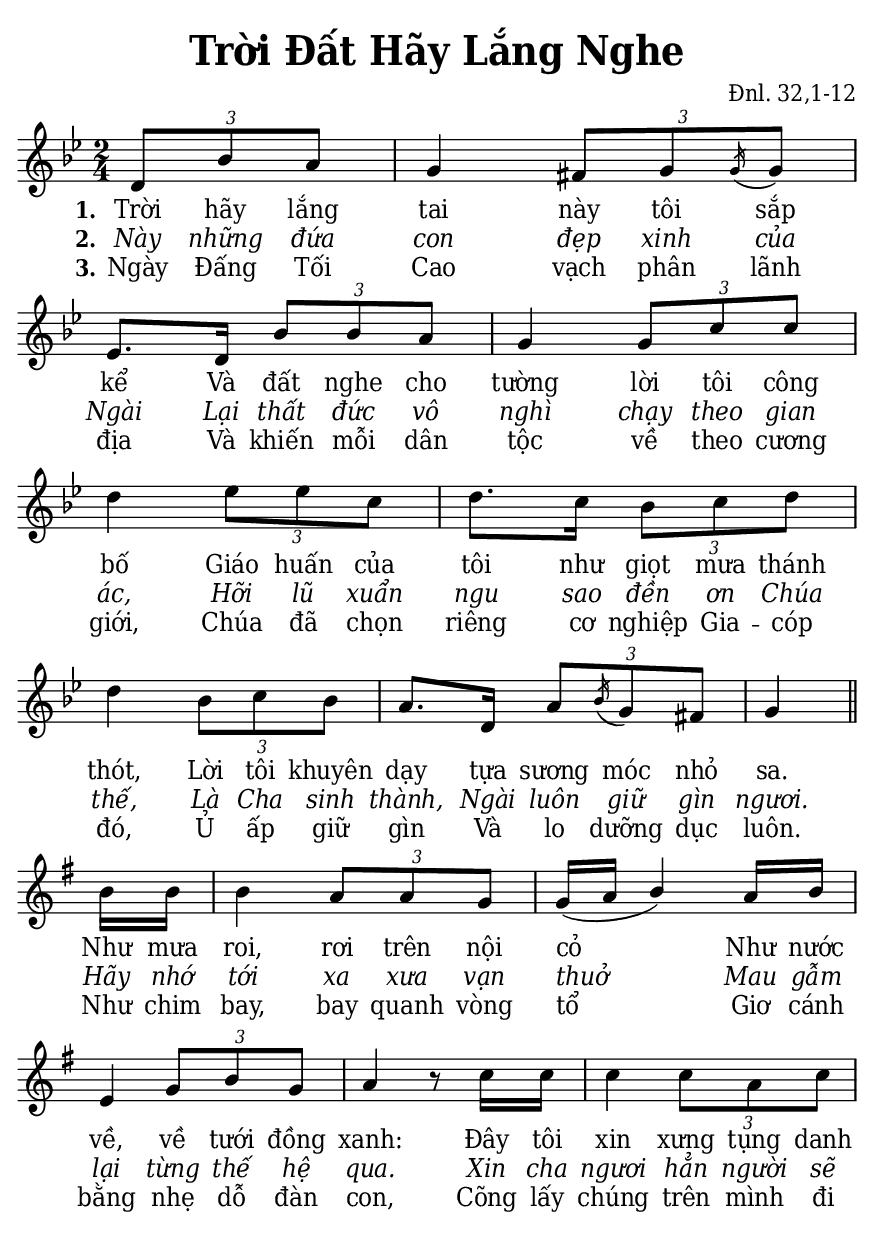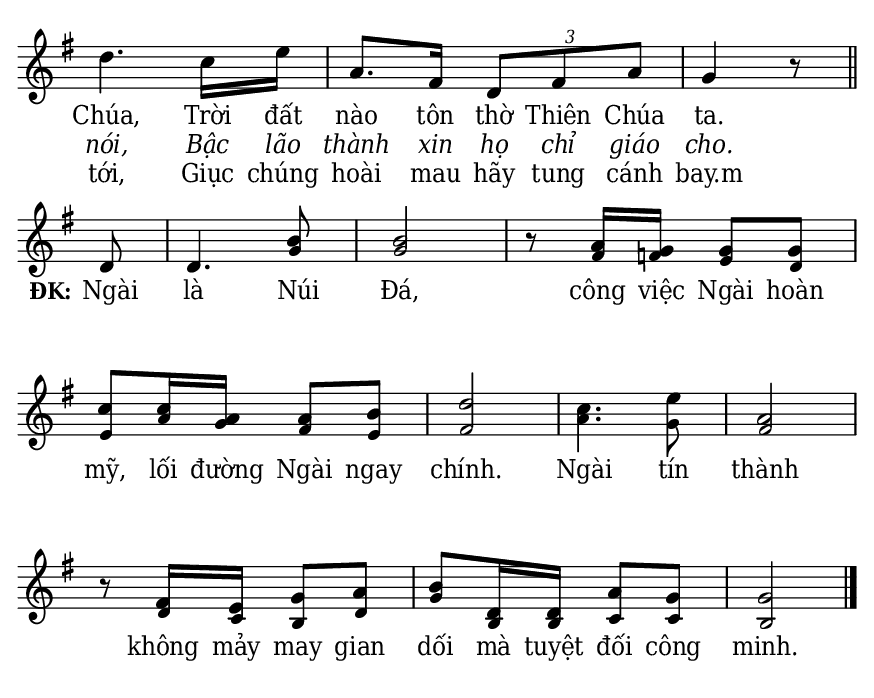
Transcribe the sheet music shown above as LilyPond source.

% Cài đặt chung\
\version "2.22.1"
\include "english.ly"

\header {
  title = \markup { \fontsize #1 "Trời Đất Hãy Lắng Nghe" }
  composer = "Đnl. 32,1-12"
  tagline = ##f
}

% Nhạc phiên khúc
nhacPhienKhucSop = \relative c' {
  \partial 4 \tuplet 3/2 { d8 bf' a } |
  g4 \tuplet 3/2 { fs8 g \slashedGrace { g16 ( } g8) } |
  ef8. d16 \tuplet 3/2 { bf'8 bf a } |
  g4 \tuplet 3/2 { g8 c c } |
  d4 \tuplet 3/2 { ef8 ef c } |
  d8. c16 \tuplet 3/2 { bf8 c d } |
  d4 \tuplet 3/2 { bf8 c bf } |
  a8. d,16 \tuplet 3/2 { a'8 \slashedGrace { bf16 ( } g8) fs } |
  \partial 4 g4 \bar "||" \break
  
  \set Staff.explicitKeySignatureVisibility = #end-of-line-invisible
  \set Staff.printKeyCancellation = ##f
  \key g \major
  \partial 8 b16 b |
  b4 \tuplet 3/2 { a8 a g } |
  g16 (a \once \stemUp b4) a16 b |
  e,4 \tuplet 3/2 { g8 b g } |
  a4 r8 c16 c |
  c4 \tuplet 3/2 { c8 a c } |
  d4. c16 e |
  a,8. fs16 \tuplet 3/2 { d8 fs a } |
  g4 r8 \bar "||"
  
  d |
  d4. b'8 |
  b2 |
  r8 a16 g g8 g |
  c c16 a a8 b |
  d2 |
  c4. e8 |
  a,2 |
  r8 fs16 e g8 a |
  b d,16 d a'8 g |
  g2 \bar "|."
}

nhacPhienKhucAlto = \relative c' {
  r4 |
  R2*7
  r4
  
  \set Staff.explicitKeySignatureVisibility = #end-of-line-invisible
  \set Staff.printKeyCancellation = ##f
  \key g \major
  r8 |
  R2*7
  r4.
  d8 |
  d4. g8 |
  g2 |
  r8 fs16 f! e8 d |
  e a16 g fs8 e |
  fs2 |
  a4. g8 |
  fs2 |
  r8 d16 c b8 d |
  g b,16 b c8 c |
  b2
}

% Lời phiên khúc
loiPhienKhucSop = \lyrics {
  <<
    {
      \set stanza = "1."
      Trời hãy lắng tai này tôi sắp kể
      Và đất nghe cho tường lời tôi công bố
      Giáo huấn của tôi như giọt mưa thánh thót,
      Lời tôi khuyên dạy tựa sương móc nhỏ sa.
      Như mưa roi, rơi trên nội cỏ
      Như nước về, về tưới đồng xanh:
      Đây tôi xin xưng tụng danh Chúa,
      Trời đất nào tôn thờ Thiên Chúa ta.
    }
    \new Lyrics {
	    \set associatedVoice = "beSop"
	    \set stanza = "2."
      \override Lyrics.LyricText.font-shape = #'italic
	    Này những đứa con đẹp xinh của Ngài
	    Lại thất đức vô nghì chạy theo gian ác,
	    Hỡi lũ xuẩn ngu sao đền ơn Chúa thế,
	    Là Cha sinh thành, Ngài luôn giữ gìn ngươi.
	    Hãy nhớ tới xa xưa vạn thuở
	    Mau gẫm lại từng thế hệ qua.
	    Xin cha ngươi hẳn người sẽ nói,
	    Bậc lão thành xin họ chỉ giáo cho.
    }
    \new Lyrics {
	    \set associatedVoice = "beSop"
	    \set stanza = "3."
	    Ngày Đấng Tối Cao vạch phân lãnh địa
	    Và khiến mỗi dân tộc về theo cương giới,
	    Chúa đã chọn riêng cơ nghiệp Gia -- cóp đó,
	    Ủ ấp giữ gìn Và lo dưỡng dục luôn.
	    Như chim bay, bay quanh vòng tổ
	    Giơ cánh bằng nhẹ dỗ đàn con,
	    Cõng lấy chúng trên mình đi tới,
	    Giục chúng hoài mau hãy tung cánh bay.m
    }
  >>
  \set stanza = "ĐK:"
  Ngài là Núi Đá, công việc Ngài hoàn mỹ,
  lối đường Ngài ngay chính.
  Ngài tín thành không mảy may gian dối
  mà tuyệt đối công minh.
}

% Dàn trang
\paper {
  #(set-paper-size "a5")
  top-margin = 3\mm
  bottom-margin = 3\mm
  left-margin = 3\mm
  right-margin = 3\mm
  indent = #0
  #(define fonts
	 (make-pango-font-tree "Deja Vu Serif Condensed"
	 		       "Deja Vu Serif Condensed"
			       "Deja Vu Serif Condensed"
			       (/ 20 20)))
  print-page-number = ##f
}

TongNhip = {
  \key bf \major \time 2/4
  \set Timing.beamExceptions = #'()
  \set Timing.baseMoment = #(ly:make-moment 1/4)
}

% Đổi kích thước nốt cho bè phụ
notBePhu =
#(define-music-function (font-size music) (number? ly:music?)
   (for-some-music
     (lambda (m)
       (if (music-is-of-type? m 'rhythmic-event)
           (begin
             (set! (ly:music-property m 'tweaks)
                   (cons `(font-size . ,font-size)
                         (ly:music-property m 'tweaks)))
             #t)
           #f))
     music)
   music)

\score {
  \new ChoirStaff <<
    \new Staff \with {
        \consists "Merge_rests_engraver"
        printPartCombineTexts = ##f
      }
      <<
      \new Voice \TongNhip \partCombine 
        \nhacPhienKhucSop
        \notBePhu -1 { \nhacPhienKhucAlto }
      \new NullVoice = beSop \nhacPhienKhucSop
      \new Lyrics \lyricsto beSop \loiPhienKhucSop
      >>
  >>
  \layout {
    \override Lyrics.LyricSpace.minimum-distance = #1.2
    \override Score.BarNumber.break-visibility = ##(#f #f #f)
    \override Score.SpacingSpanner.uniform-stretching = ##t
  } 
}
